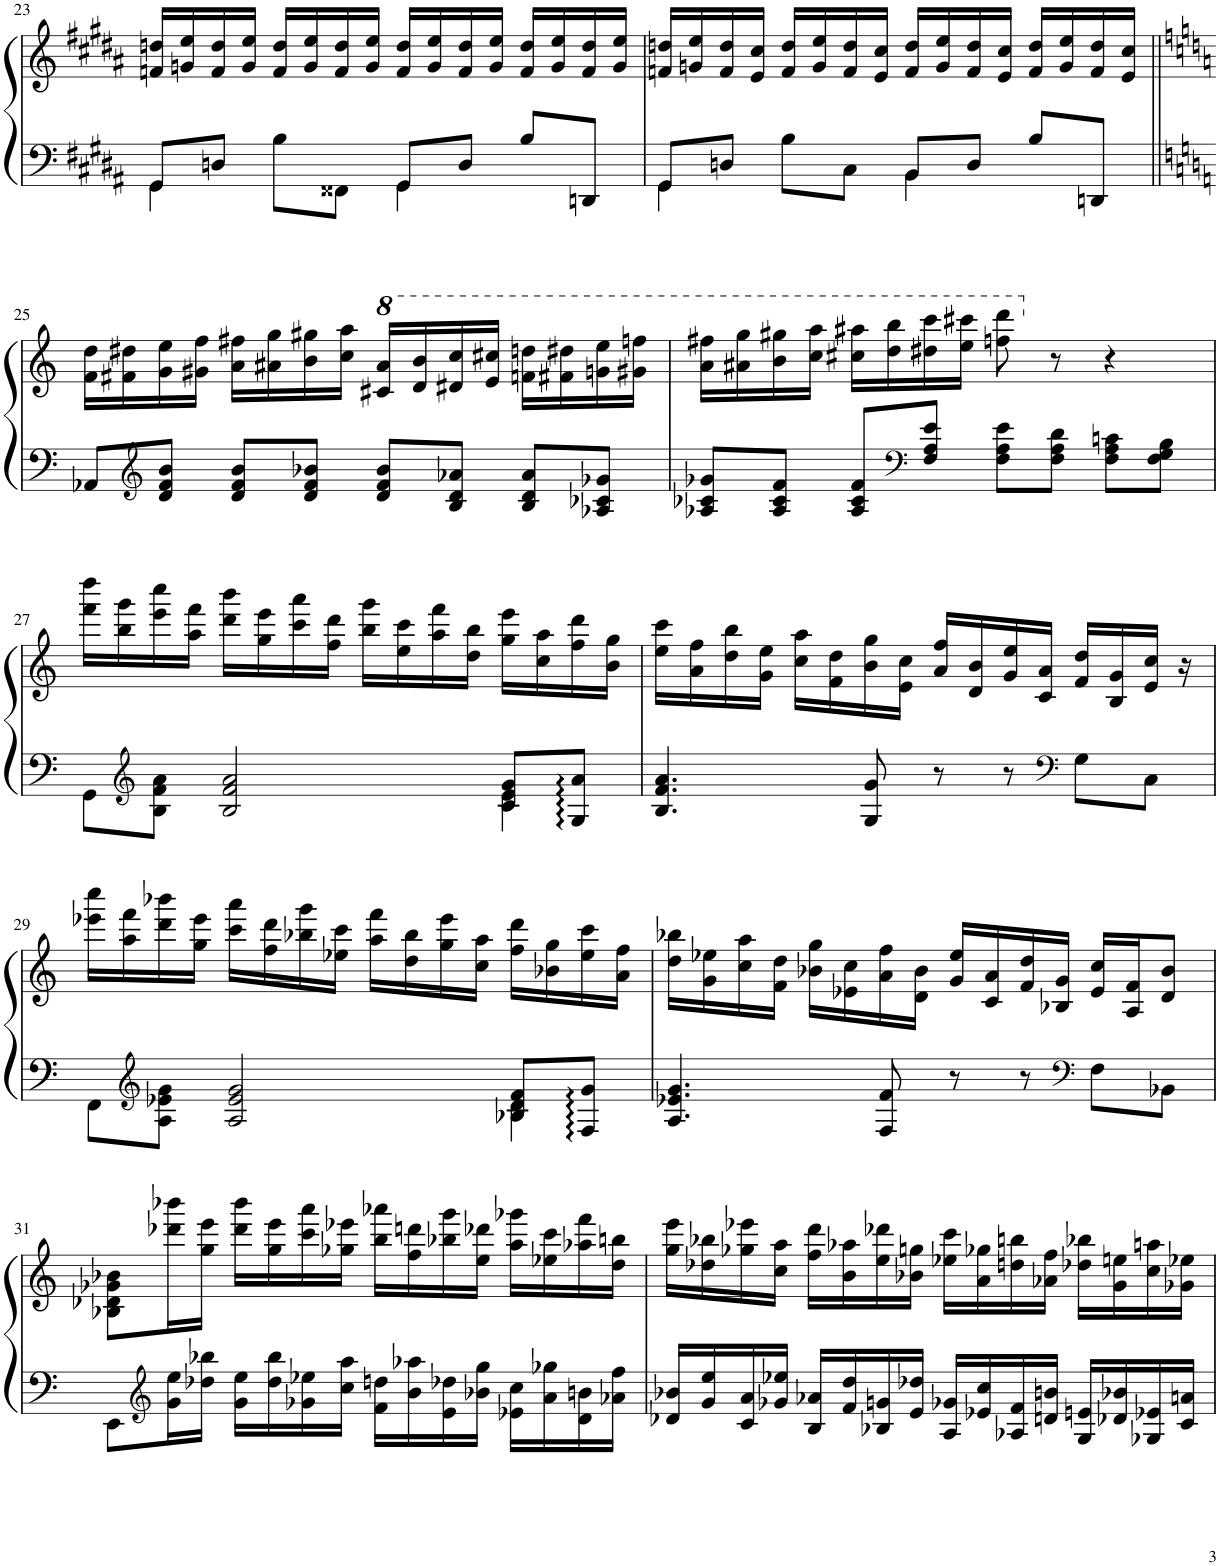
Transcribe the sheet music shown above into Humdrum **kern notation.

**kern	**kern
*part1	*part1
*staff2	*staff1
*I"Grand Piano	*
*I'Pno.	*
!!LO:PB:g=z
*clefF4	*clefG2
*k[f#c#g#d#a#]	*k[f#c#g#d#a#]
*M4/4	*M4/4
=23	=23
*^	*
8GG#/L	4GG#\	16fn/ 16ddn/LL
.	.	16gn/ 16ee/
8Dn/J	.	16f/ 16dd/
.	.	16g/ 16ee/JJ
8B\L	4ryy	16f/ 16dd/LL
.	.	16g/ 16ee/
8FF##X\J	.	16f/ 16dd/
.	.	16g/ 16ee/JJ
8GG#/L	4GG#\	16f/ 16dd/LL
.	.	16g/ 16ee/
8D/J	.	16f/ 16dd/
.	.	16g/ 16ee/JJ
8B/L	4ryy	16f/ 16dd/LL
.	.	16g/ 16ee/
8DDn/J	.	16f/ 16dd/
.	.	16g/ 16ee/JJ
=24	=24	=24
8GG#/L	4GG#\	16fn/ 16ddn/LL
.	.	16gn/ 16ee/
8Dn/J	.	16f/ 16dd/
.	.	16e/ 16cc#/JJ
8B\L	4ryy	16f/ 16dd/LL
.	.	16g/ 16ee/
8C#\J	.	16f/ 16dd/
.	.	16e/ 16cc#/JJ
8BB/L	4BB\	16f/ 16dd/LL
.	.	16g/ 16ee/
8D/J	.	16f/ 16dd/
.	.	16e/ 16cc#/JJ
8B/L	4ryy	16f/ 16dd/LL
.	.	16g/ 16ee/
8DDn/J	.	16f/ 16dd/
.	.	16e/ 16cc#/JJ
*v	*v	*
!!LO:LB:g=z
=25||	=25||
*k[]	*k[]
8AA-X/L	16f\ 16dd\LL
.	16f#X\ 16dd#X\
*clefG2	*
8d/ 8f/ 8b/J	16g\ 16ee\
.	16g#X\ 16ff\JJ
8d/ 8f/ 8b/L	16a\ 16ff#X\LL
.	16a#X\ 16gg\
8d/ 8f/ 8b-X/J	16b\ 16gg#X\
.	16cc\ 16aa\JJ
*	*8va
8d/ 8f/ 8b-/L	16cc#X/ 16aa#/LL
.	16dd/ 16bb/
8B/ 8d/ 8a-X/J	16dd#X/ 16ccc/
.	16ee/ 16ccc#X/JJ
8B/ 8d/ 8a-/L	16ffn\ 16dddn\LL
.	16ff#X\ 16ddd#X\
8A-X/ 8c-X/ 8g-X/J	16ggn\ 16eee\
.	16gg#X\ 16fffn\JJ
=26	=26
8A-X/ 8c-X/ 8g-X/L	16aa\ 16fff#X\LL
.	16aa#X\ 16ggg\
8A-/ 8c-/ 8f/J	16bb\ 16ggg#X\
.	16ccc\ 16aaa\JJ
8A-/ 8c-/ 8f/L	16ccc#X\ 16aaa#X\LL
.	16ddd\ 16bbb\
*clefF4	*
8F/ 8A-/ 8e/J	16ddd#X\ 16cccc\
.	16eee\ 16cccc#X\JJ
8F\ 8A-\ 8e\L	8fffn\ 8dddd\
*	*X8va
8F\ 8A-\ 8d\J	8r
8F\ 8A-\ 8cn\L	4r
8F\ 8G\ 8B\J	.
!!LO:LB:g=z
=27	=27
*^	*
8GG\L	2.ryy	16fff\ 16dddd\LL
.	.	16bb\ 16ggg\
*clefG2	*	*
8B\ 8f\ 8a\J	.	16eee\ 16cccc\
.	.	16aa\ 16fff\JJ
2B/ 2f/ 2a/	.	16ddd\ 16bbb\LL
.	.	16gg\ 16eee\
.	.	16ccc\ 16aaa\
.	.	16ff\ 16ddd\JJ
.	.	16bb\ 16ggg\LL
.	.	16ee\ 16ccc\
.	.	16aa\ 16fff\
.	.	16dd\ 16bb\JJ
8c/ 8e/ 8g/L	4c\ 4e\	16gg\ 16eee\LL
.	.	16cc\ 16aa\
8G/ 8a/J	.	16ff\ 16ddd\
.	.	16b\ 16gg\JJ
*v	*v	*
=28	=28
4.B/ 4.f/ 4.a/	16ee\ 16ccc\LL
.	16a\ 16ff\
.	16dd\ 16bb\
.	16g\ 16ee\JJ
.	16cc\ 16aa\LL
.	16f\ 16dd\
8G/ 8g/	16b\ 16gg\
.	16e\ 16cc\JJ
8r	16a/ 16ff/LL
.	16d/ 16b/
8r	16g/ 16ee/
.	16c/ 16a/JJ
*clefF4	*
8G\L	16f/ 16dd/LL
.	16B/ 16g/
8C\J	16e/ 16cc/JJ
.	16r
!!LO:LB:g=z
=29	=29
*^	*
8FF\L	2.ryy	16eee-X\ 16cccc\LL
.	.	16aa\ 16fff\
*clefG2	*	*
8A\ 8e-X\ 8g\J	.	16ddd\ 16bbb-X\
.	.	16gg\ 16eee-\JJ
2A/ 2e-/ 2g/	.	16ccc\ 16aaa\LL
.	.	16ff\ 16ddd\
.	.	16bb-X\ 16ggg\
.	.	16ee-X\ 16ccc\JJ
.	.	16aa\ 16fff\LL
.	.	16dd\ 16bb-\
.	.	16gg\ 16eee-\
.	.	16cc\ 16aa\JJ
8B-X/ 8d/ 8f/L	4B-\ 4d\	16ff\ 16ddd\LL
.	.	16b-X\ 16gg\
8F/ 8g/J	.	16ee-\ 16ccc\
.	.	16a\ 16ff\JJ
*v	*v	*
=30	=30
4.A/ 4.e-X/ 4.g/	16dd\ 16bb-X\LL
.	16g\ 16ee-X\
.	16cc\ 16aa\
.	16f\ 16dd\JJ
.	16b-X\ 16gg\LL
.	16e-X\ 16cc\
8F/ 8f/	16a\ 16ff\
.	16d\ 16b-\JJ
8r	16g/ 16ee-/LL
.	16c/ 16a/
8r	16f/ 16dd/
.	16B-X/ 16g/JJ
*clefF4	*
8F\L	16e-/ 16cc/LL
.	16A/ 16f/J
8BB-X\J	8d/ 8b-/J
!!LO:LB:g=z
=31	=31
8EE\L	8B-X\ 8d-X\ 8g-X\ 8b-X\L
*clefG2	*
16g\ 16ee\L	16ddd-X\ 16bbb-X\L
16dd-X\ 16bb-X\JJ	16gg\ 16eee\JJ
16g\ 16ee\LL	16ddd-\ 16bbb-\LL
16dd-\ 16bb-\	16gg\ 16eee\
16g-X\ 16ee-X\	16ccc\ 16aaa\
16cc\ 16aa\JJ	16gg-X\ 16eee-X\JJ
16f\ 16ddn\LL	16bb\ 16aaa-X\LL
16b\ 16aa-X\	16ff\ 16dddn\
16e\ 16dd-X\	16bb-X\ 16ggg\
16b-X\ 16gg\JJ	16ee\ 16ddd-X\JJ
16e-X\ 16cc\LL	16aa\ 16ggg-X\LL
16a\ 16gg-X\	16ee-X\ 16ccc\
16d\ 16bn\	16aa-X\ 16fff\
16a-X\ 16ff\JJ	16dd\ 16bbn\JJ
=32	=32
16d-X/ 16b-X/LL	16gg\ 16eee\LL
16g/ 16ee/	16dd-X\ 16bb-X\
16c/ 16a/	16gg-X\ 16eee-X\
16g-X/ 16ee-X/JJ	16cc\ 16aa\JJ
16B/ 16a-X/LL	16ff\ 16ddd\LL
16f/ 16dd/	16b\ 16aa-X\
16B-X/ 16gn/	16ee\ 16ddd-X\
16e/ 16dd-X/JJ	16b-X\ 16ggn\JJ
16A/ 16g-X/LL	16ee-X\ 16ccc\LL
16e-X/ 16cc/	16a\ 16gg-X\
16A-X/ 16f/	16ddn\ 16bbn\
16dn/ 16bn/JJ	16a-X\ 16ff\JJ
16G/ 16en/LL	16dd-X\ 16bb-X\LL
16d-X/ 16b-X/	16g\ 16een\
16G-X/ 16e-X/	16cc\ 16aan\
16c/ 16an/JJ	16g-X\ 16ee-X\JJ
=	=
*-	*-
